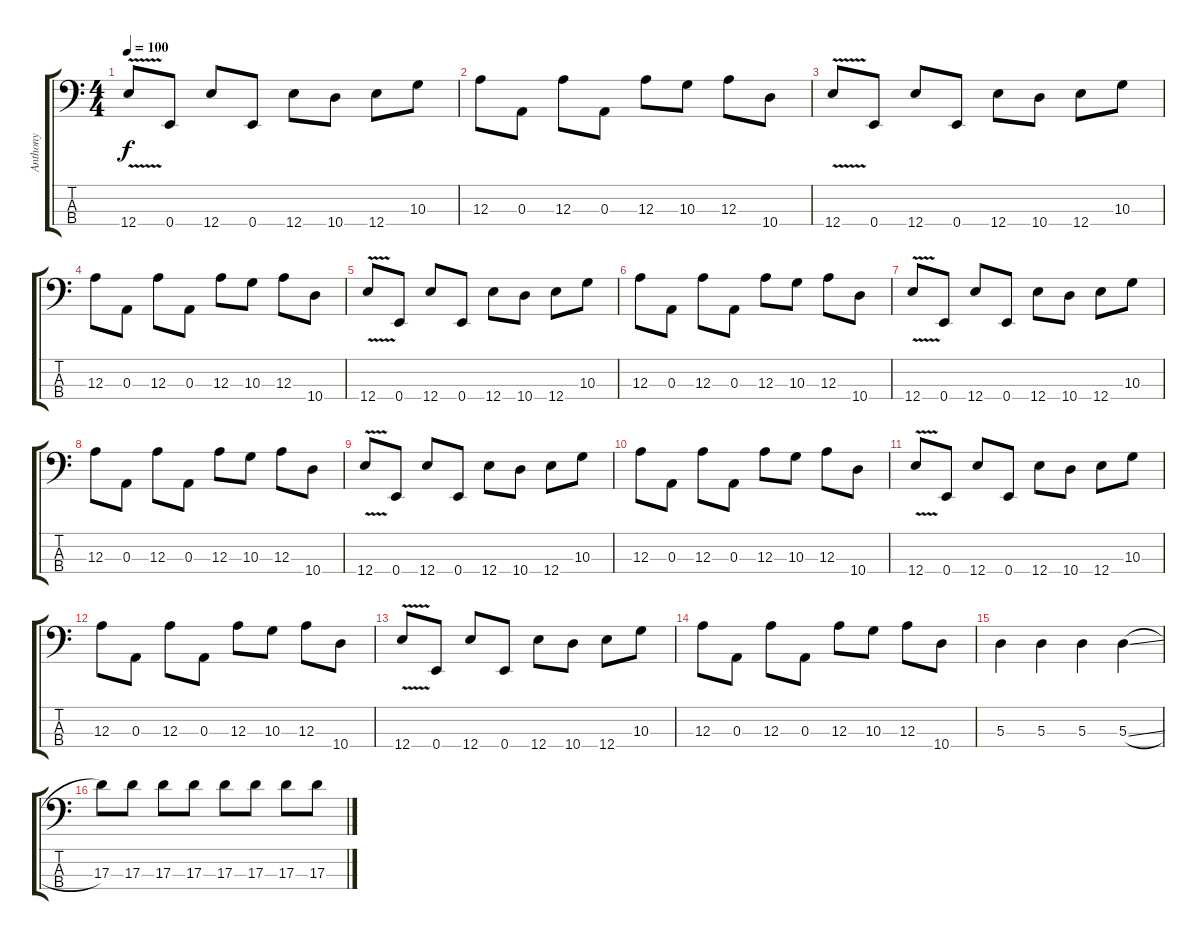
\track ("Anthony" "Anthony") {instrument electricbassfinger}
\staff {score tabs}
\tuning (G2 D2 A1 E1) {hide}
\ts (4 4)
\tempo 100
\clef f4
\ks c
12.4{v}.8{dy f} 0.4.8 12.4.8 0.4.8 12.4.8 10.4.8 12.4.8 10.3.8 |
12.3.8 0.3.8 12.3.8 0.3.8 12.3.8 10.3.8 12.3.8 10.4.8 |
12.4{v}.8 0.4.8 12.4.8 0.4.8 12.4.8 10.4.8 12.4.8 10.3.8 |
12.3.8 0.3.8 12.3.8 0.3.8 12.3.8 10.3.8 12.3.8 10.4.8 |
12.4{v}.8 0.4.8 12.4.8 0.4.8 12.4.8 10.4.8 12.4.8 10.3.8 |
12.3.8 0.3.8 12.3.8 0.3.8 12.3.8 10.3.8 12.3.8 10.4.8 |
12.4{v}.8 0.4.8 12.4.8 0.4.8 12.4.8 10.4.8 12.4.8 10.3.8 |
12.3.8 0.3.8 12.3.8 0.3.8 12.3.8 10.3.8 12.3.8 10.4.8 |
12.4{v}.8 0.4.8 12.4.8 0.4.8 12.4.8 10.4.8 12.4.8 10.3.8 |
12.3.8 0.3.8 12.3.8 0.3.8 12.3.8 10.3.8 12.3.8 10.4.8 |
12.4{v}.8 0.4.8 12.4.8 0.4.8 12.4.8 10.4.8 12.4.8 10.3.8 |
12.3.8 0.3.8 12.3.8 0.3.8 12.3.8 10.3.8 12.3.8 10.4.8 |
12.4{v}.8 0.4.8 12.4.8 0.4.8 12.4.8 10.4.8 12.4.8 10.3.8 |
12.3.8 0.3.8 12.3.8 0.3.8 12.3.8 10.3.8 12.3.8 10.4.8 |
5.3.4 5.3.4 5.3.4 5.3{sl}.4 |
17.3.8 17.3.8 17.3.8 17.3.8 17.3.8 17.3.8 17.3.8 17.3.8
